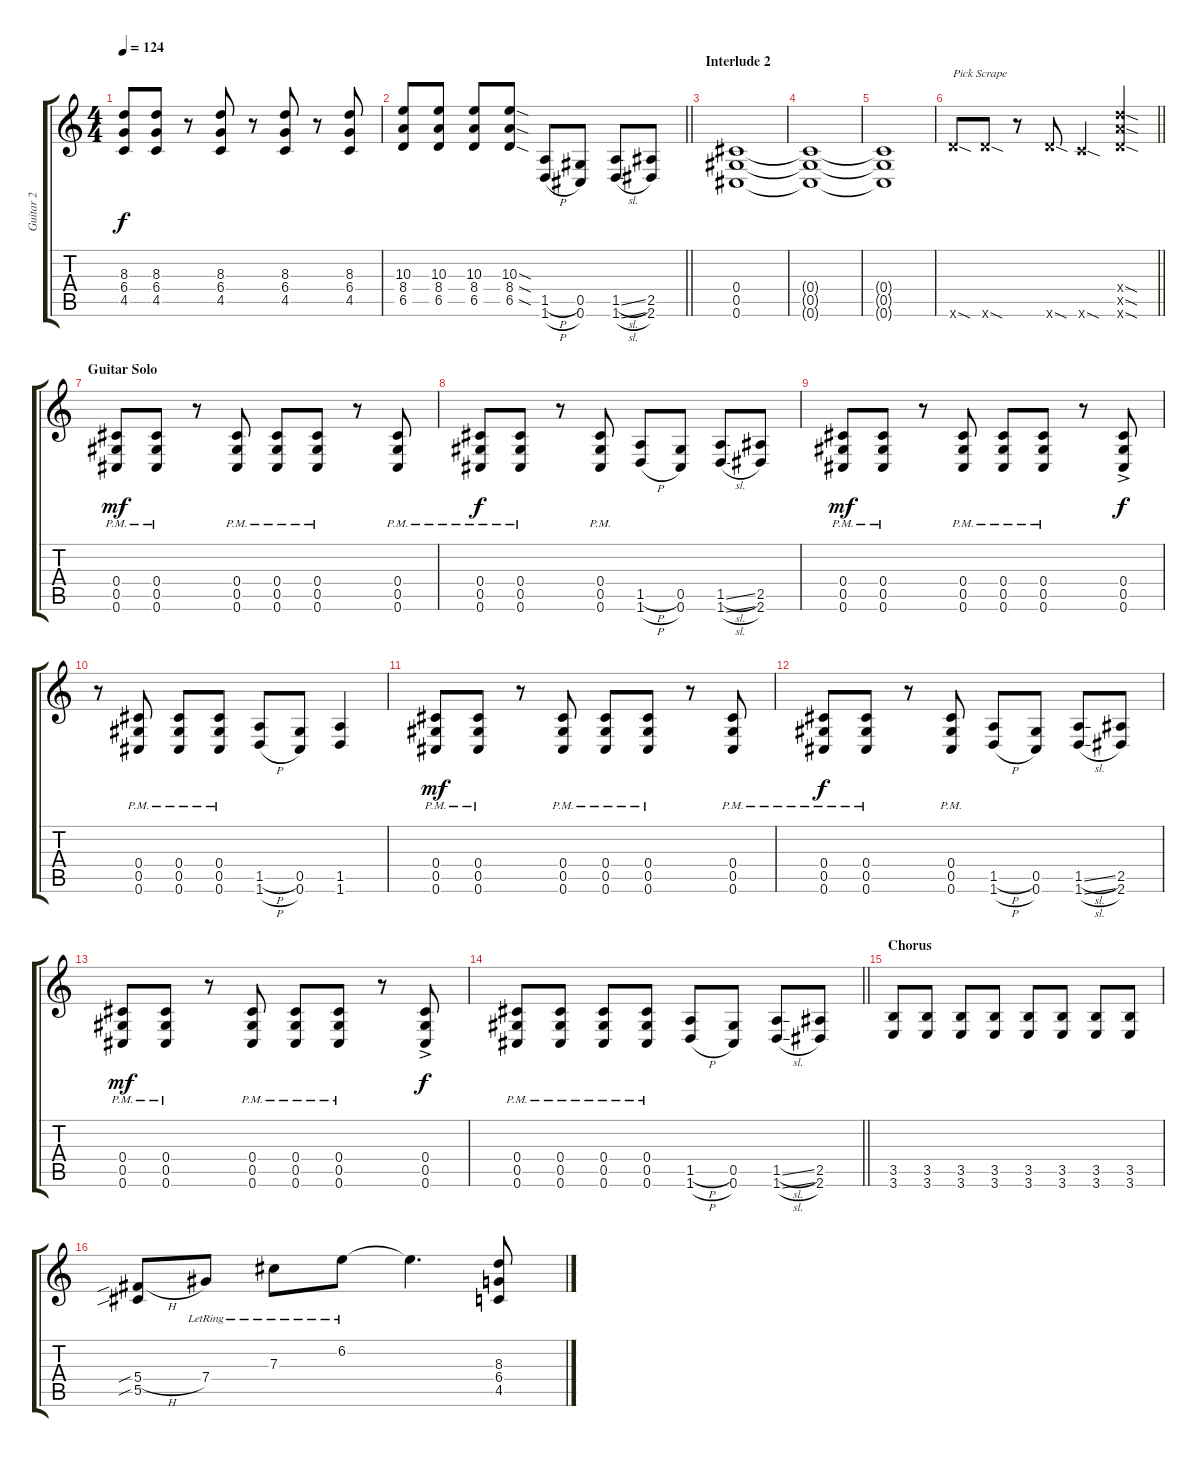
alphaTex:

\track ("Guitar 2" "Guitar 2") {instrument distortionguitar}
\staff {score tabs}
\tuning (Eb4 Bb3 Gb3 Db3 Ab2 Db2) {hide}
\ts (4 4)
\tempo 124
\clef g2
\ks c
(8.3 6.4 4.5).8{dy f} (8.3 6.4 4.5).8 r.8 (8.3 6.4 4.5).8 r.8 (8.3 6.4 4.5).8 r.8 (8.3 6.4 4.5).8 |
\barLineRight lightlight
(10.3 8.4 6.5).8 (10.3 8.4 6.5).8 (10.3 8.4 6.5).8 (10.3{sod} 8.4{sod} 6.5{sod}).8 (1.5{h} 1.6{h}).8 (0.5 0.6).8 (1.5{sl} 1.6{sl}).8 (2.5 2.6).8 |
\section ("" "Interlude 2")
(0.4 0.5 0.6).1 |
(0.4{t} 0.5{t} 0.6{t}).1 |
(0.4{t} 0.5{t} 0.6{t}).1 |
\barLineRight lightlight
13.6{sod x}.8{txt "Pick Scrape"} 13.6{sod x}.8 r.8 13.6{sod x}.8 11.6{sod x}.4 (13.4{sod x} 13.5{sod x} 13.6{sod x}).4 |
\section ("" "Guitar Solo")
(0.4{pm} 0.5{pm} 0.6{pm}).8{dy mf} (0.4{pm} 0.5{pm} 0.6{pm}).8 r.8 (0.4{pm} 0.5{pm} 0.6{pm}).8 (0.4{pm} 0.5{pm} 0.6{pm}).8 (0.4{pm} 0.5{pm} 0.6{pm}).8 r.8 (0.4{pm} 0.5{pm} 0.6{pm}).8 |
(0.4{pm} 0.5{pm} 0.6{pm}).8{dy f} (0.4{pm} 0.5{pm} 0.6{pm}).8 r.8 (0.4{pm} 0.5{pm} 0.6{pm}).8 (1.5{h} 1.6{h}).8 (0.5 0.6).8 (1.5{sl} 1.6{sl}).8 (2.5 2.6).8 |
(0.4{pm} 0.5{pm} 0.6{pm}).8{dy mf} (0.4{pm} 0.5{pm} 0.6{pm}).8 r.8 (0.4{pm} 0.5{pm} 0.6{pm}).8 (0.4{pm} 0.5{pm} 0.6{pm}).8 (0.4{pm} 0.5{pm} 0.6{pm}).8 r.8 (0.4{ac} 0.5{ac} 0.6{ac}).8{dy f} |
r.8 (0.4{pm} 0.5{pm} 0.6{pm}).8 (0.4{pm} 0.5{pm} 0.6{pm}).8 (0.4{pm} 0.5{pm} 0.6{pm}).8 (1.5{h} 1.6{h}).8 (0.5 0.6).8 (1.5 1.6).4 |
(0.4{pm} 0.5{pm} 0.6{pm}).8{dy mf} (0.4{pm} 0.5{pm} 0.6{pm}).8 r.8 (0.4{pm} 0.5{pm} 0.6{pm}).8 (0.4{pm} 0.5{pm} 0.6{pm}).8 (0.4{pm} 0.5{pm} 0.6{pm}).8 r.8 (0.4{pm} 0.5{pm} 0.6{pm}).8 |
(0.4{pm} 0.5{pm} 0.6{pm}).8{dy f} (0.4{pm} 0.5{pm} 0.6{pm}).8 r.8 (0.4{pm} 0.5{pm} 0.6{pm}).8 (1.5{h} 1.6{h}).8 (0.5 0.6).8 (1.5{sl} 1.6{sl}).8 (2.5 2.6).8 |
(0.4{pm} 0.5{pm} 0.6{pm}).8{dy mf} (0.4{pm} 0.5{pm} 0.6{pm}).8 r.8 (0.4{pm} 0.5{pm} 0.6{pm}).8 (0.4{pm} 0.5{pm} 0.6{pm}).8 (0.4{pm} 0.5{pm} 0.6{pm}).8 r.8 (0.4{ac} 0.5{ac} 0.6{ac}).8{dy f} |
\barLineRight lightlight
(0.4{pm} 0.5{pm} 0.6{pm}).8 (0.4{pm} 0.5{pm} 0.6{pm}).8 (0.4{pm} 0.5{pm} 0.6{pm}).8 (0.4{pm} 0.5{pm} 0.6{pm}).8 (1.5{h} 1.6{h}).8 (0.5 0.6).8 (1.5{sl} 1.6{sl}).8 (2.5 2.6).8 |
\section ("" "Chorus")
(3.5 3.6).8 (3.5 3.6).8 (3.5 3.6).8 (3.5 3.6).8 (3.5 3.6).8 (3.5 3.6).8 (3.5 3.6).8 (3.5 3.6).8 |
(5.4{sib h} 5.5{sib}).8 7.4{lr}.8 7.3{lr}.8 6.2{lr}.8 6.2{t}.4{d} (8.3 6.4 4.5).8
